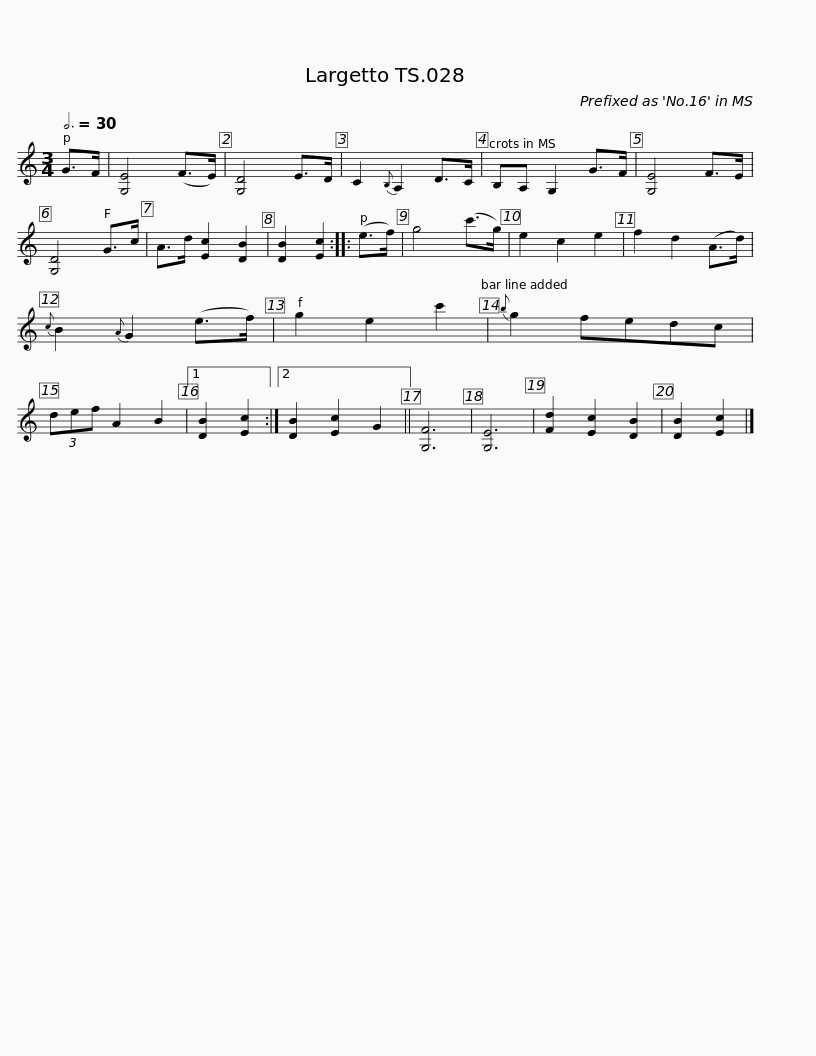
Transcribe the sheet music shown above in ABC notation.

X:1
L:1/8
Q:3/4=30
M:3/4
I:linebreak $
K:C
V:1 treble
V:1
 G>F | [G,E]4 (F>E) | [G,D]4 E>D | C2{B,} A,2 D>C | B,A, G,2 G>F | %5
 [G,E]4 F>E | [G,D]4 G>c | A>d [Ec]2 [DB]2 | [DB]2 [Ec]2 :: (e>f) |$ %10
 g4 (c'>g) | e2 c2 e2 | f2 d2 (A>d) |{c} B2{A} G2 (e>f) | g2 e2 c'2 | %15
{b} g2 fedc | (3def A2 B2 |1 [DB]2 [Ec]2 :|2 [DB]2 [Ec]2 G2 || [G,F]6 | %20
 [G,E]6 |$ [Fd]2 [Ec]2 [DB]2 | [DB]2 [Ec]2 |] %23
